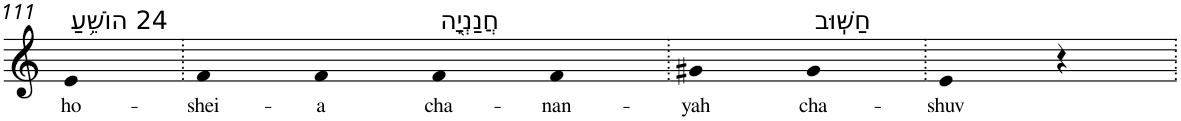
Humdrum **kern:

**kern	**text
*part1	*part1
*staff1	*staff1
*I"Piano	*
*I'Pno	*
!!LO:PB:g=z
*clefG2	*
*k[]	*
=111	=111
!LO:TX:a:t=24 הוֹשֵׁ֥עַ	!
!	!LO:LY:b
4e	ho-
=112.	=112.
!	!LO:LY:b
4f	-shei-
!	!LO:LY:b
4f	-a
!LO:TX:a:t=חֲנַנְיָ֖ה	!
!	!LO:LY:b
4f	cha-
!	!LO:LY:b
4f	-nan-
=113.	=113.
!	!LO:LY:b
4g#X	-yah
!LO:TX:a:t=חַשּֽׁוּב	!
!	!LO:LY:b
4g#	cha-
=114.	=114.
!	!LO:LY:b
4e	-shuv
4r	.
=.	=.
*-	*-
